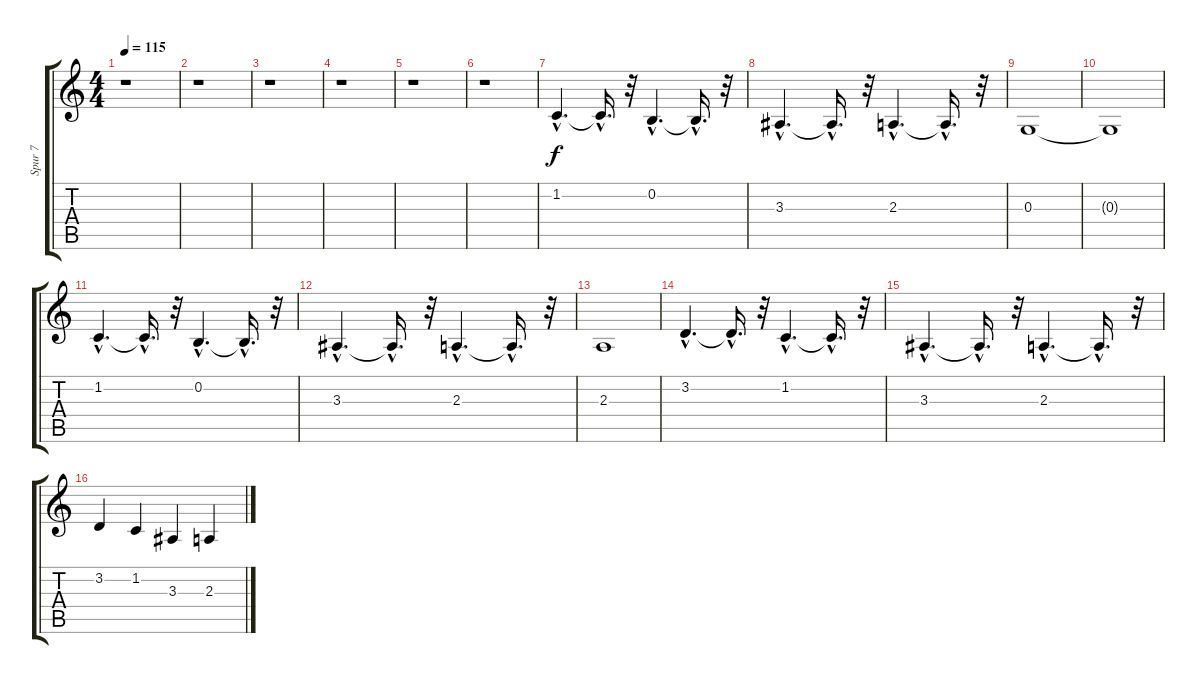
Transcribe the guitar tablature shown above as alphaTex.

\track ("Spur 7" "Spur 7") {instrument drawbarorgan}
\staff {score tabs}
\tuning (E4 B3 G3 D3 A2 E2) {hide}
\ts (4 4)
\tempo 115
\clef g2
\ks c
r.1{dy f instrument drawbarorgan} |
r.1 |
r.1 |
r.1 |
r.1 |
r.1 |
1.2{hac}.4{d} 1.2{hac t}.16{d} r.32 0.2{hac}.4{d} 0.2{hac t}.16{d} r.32 |
3.3{hac}.4{d} 3.3{hac t}.16{d} r.32 2.3{hac}.4{d} 2.3{hac t}.16{d} r.32 |
0.3.1 |
0.3{t}.1 |
1.2{hac}.4{d} 1.2{hac t}.16{d} r.32 0.2{hac}.4{d} 0.2{hac t}.16{d} r.32 |
3.3{hac}.4{d} 3.3{hac t}.16{d} r.32 2.3{hac}.4{d} 2.3{hac t}.16{d} r.32 |
2.3.1 |
3.2{hac}.4{d} 3.2{hac t}.16{d} r.32 1.2{hac}.4{d} 1.2{hac t}.16{d} r.32 |
3.3{hac}.4{d} 3.3{hac t}.16{d} r.32 2.3{hac}.4{d} 2.3{hac t}.16{d} r.32 |
3.2.4 1.2.4 3.3.4 2.3.4
